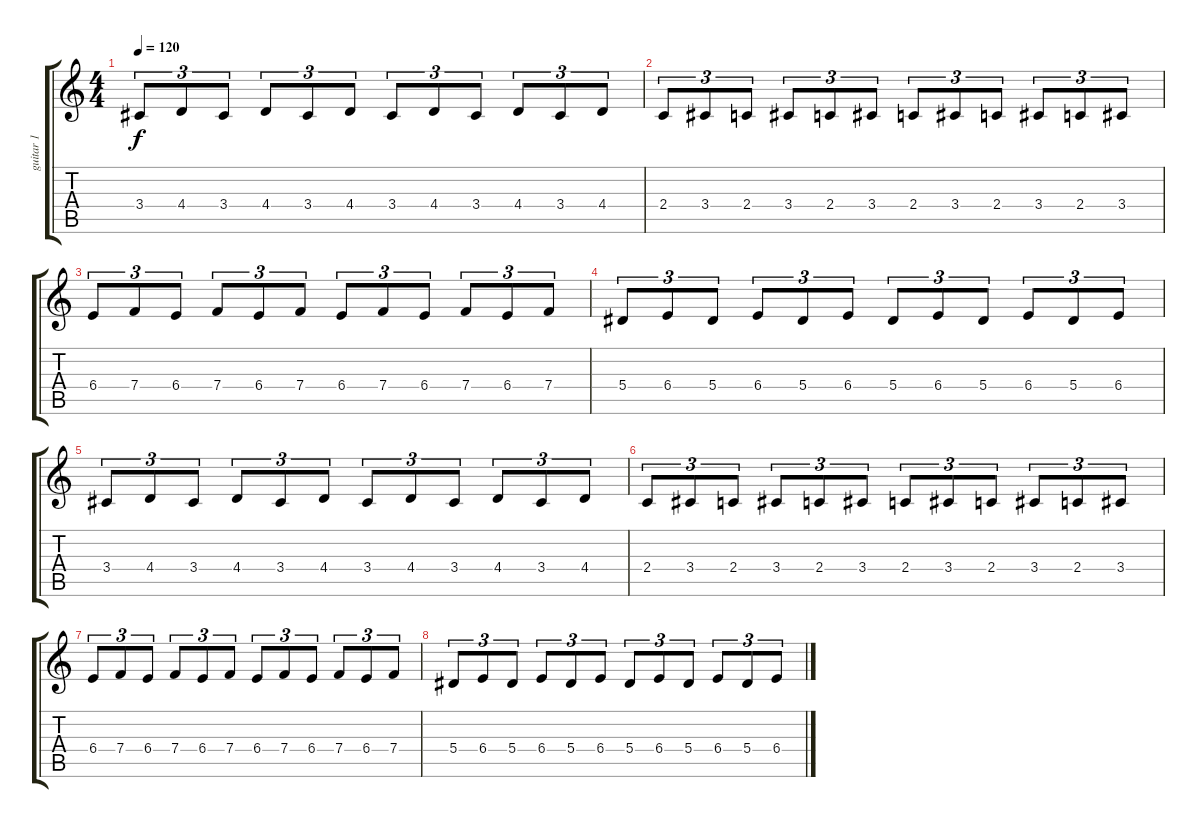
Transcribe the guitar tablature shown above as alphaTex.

\track ("guitar 1" "guitar 1") {instrument distortionguitar}
\staff {score tabs}
\tuning (C4 G3 Eb3 Bb2 F2 C2) {hide}
\ts (4 4)
\tempo 120
\clef g2
\ks c
3.4.8{tu (3 2) dy f} 4.4.8{tu (3 2)} 3.4.8{tu (3 2)} 4.4.8{tu (3 2)} 3.4.8{tu (3 2)} 4.4.8{tu (3 2)} 3.4.8{tu (3 2)} 4.4.8{tu (3 2)} 3.4.8{tu (3 2)} 4.4.8{tu (3 2)} 3.4.8{tu (3 2)} 4.4.8{tu (3 2)} |
2.4.8{tu (3 2)} 3.4.8{tu (3 2)} 2.4.8{tu (3 2)} 3.4.8{tu (3 2)} 2.4.8{tu (3 2)} 3.4.8{tu (3 2)} 2.4.8{tu (3 2)} 3.4.8{tu (3 2)} 2.4.8{tu (3 2)} 3.4.8{tu (3 2)} 2.4.8{tu (3 2)} 3.4.8{tu (3 2)} |
6.4.8{tu (3 2)} 7.4.8{tu (3 2)} 6.4.8{tu (3 2)} 7.4.8{tu (3 2)} 6.4.8{tu (3 2)} 7.4.8{tu (3 2)} 6.4.8{tu (3 2)} 7.4.8{tu (3 2)} 6.4.8{tu (3 2)} 7.4.8{tu (3 2)} 6.4.8{tu (3 2)} 7.4.8{tu (3 2)} |
5.4.8{tu (3 2)} 6.4.8{tu (3 2)} 5.4.8{tu (3 2)} 6.4.8{tu (3 2)} 5.4.8{tu (3 2)} 6.4.8{tu (3 2)} 5.4.8{tu (3 2)} 6.4.8{tu (3 2)} 5.4.8{tu (3 2)} 6.4.8{tu (3 2)} 5.4.8{tu (3 2)} 6.4.8{tu (3 2)} |
3.4.8{tu (3 2)} 4.4.8{tu (3 2)} 3.4.8{tu (3 2)} 4.4.8{tu (3 2)} 3.4.8{tu (3 2)} 4.4.8{tu (3 2)} 3.4.8{tu (3 2)} 4.4.8{tu (3 2)} 3.4.8{tu (3 2)} 4.4.8{tu (3 2)} 3.4.8{tu (3 2)} 4.4.8{tu (3 2)} |
2.4.8{tu (3 2)} 3.4.8{tu (3 2)} 2.4.8{tu (3 2)} 3.4.8{tu (3 2)} 2.4.8{tu (3 2)} 3.4.8{tu (3 2)} 2.4.8{tu (3 2)} 3.4.8{tu (3 2)} 2.4.8{tu (3 2)} 3.4.8{tu (3 2)} 2.4.8{tu (3 2)} 3.4.8{tu (3 2)} |
6.4.8{tu (3 2)} 7.4.8{tu (3 2)} 6.4.8{tu (3 2)} 7.4.8{tu (3 2)} 6.4.8{tu (3 2)} 7.4.8{tu (3 2)} 6.4.8{tu (3 2)} 7.4.8{tu (3 2)} 6.4.8{tu (3 2)} 7.4.8{tu (3 2)} 6.4.8{tu (3 2)} 7.4.8{tu (3 2)} |
5.4.8{tu (3 2)} 6.4.8{tu (3 2)} 5.4.8{tu (3 2)} 6.4.8{tu (3 2)} 5.4.8{tu (3 2)} 6.4.8{tu (3 2)} 5.4.8{tu (3 2)} 6.4.8{tu (3 2)} 5.4.8{tu (3 2)} 6.4.8{tu (3 2)} 5.4.8{tu (3 2)} 6.4.8{tu (3 2)}
